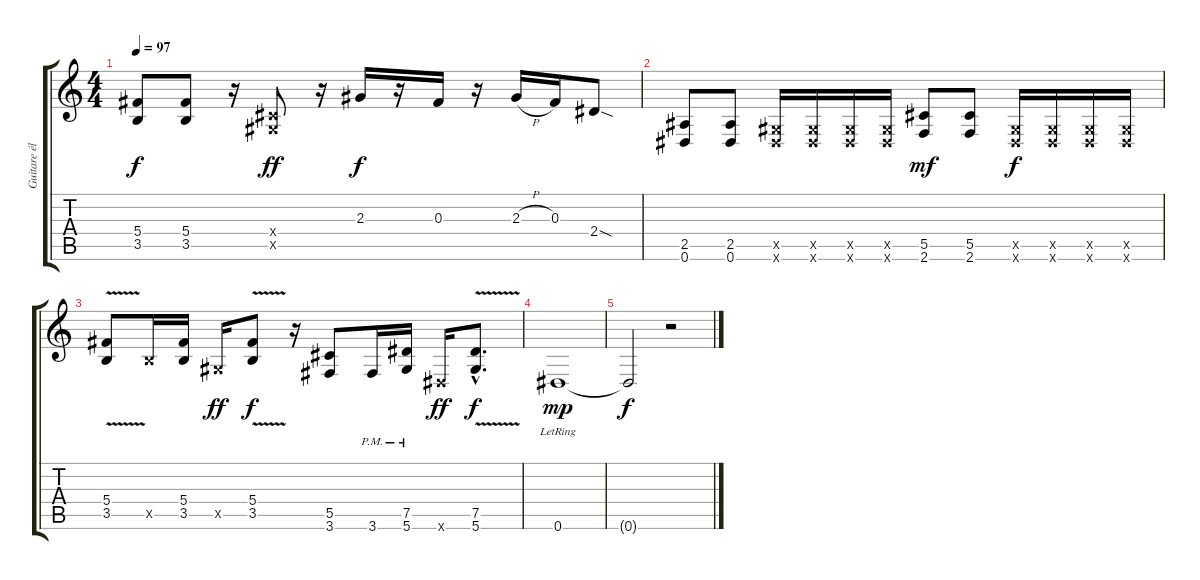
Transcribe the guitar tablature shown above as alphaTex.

\track ("Guitare électrique" "Guitare él") {instrument overdrivenguitar}
\staff {score tabs}
\tuning (Eb4 Bb3 Gb3 Db3 Ab2 Eb2) {hide}
\ts (4 4)
\tempo 97
\clef g2
\ks c
(5.4 3.5).8{dy f} (5.4 3.5).8 r.16 (0.4{x} 0.5{x}).8{dy ff} r.16 2.3.16{dy f} r.16 0.3.16 r.16 2.3{h}.16 0.3.16 2.4{sod}.8 |
(2.5 0.6).8 (2.5 0.6).8 (0.5{x} 0.6{x}).16 (0.5{x} 0.6{x}).16 (0.5{x} 0.6{x}).16 (0.5{x} 0.6{x}).16 (5.5 2.6).8{dy mf} (5.5 2.6).8 (0.5{x} 0.6{x}).16{dy f} (0.5{x} 0.6{x}).16 (0.5{x} 0.6{x}).16 (0.5{x} 0.6{x}).16 |
(5.4{v} 3.5).8 3.5{x}.16 (5.4 3.5).16 0.5{x}.16{dy ff} (5.4 3.5{v}).8{dy f} r.16 (5.5 3.6).8 3.6{pm}.16 (7.5{pm} 5.6{pm}).16 0.6{x}.16{dy ff} (7.5{v hac} 5.6{v hac}).8{d dy f} |
0.6{lr}.1{dy mp volume 2} |
0.6{t}.2{dy f} r.2
